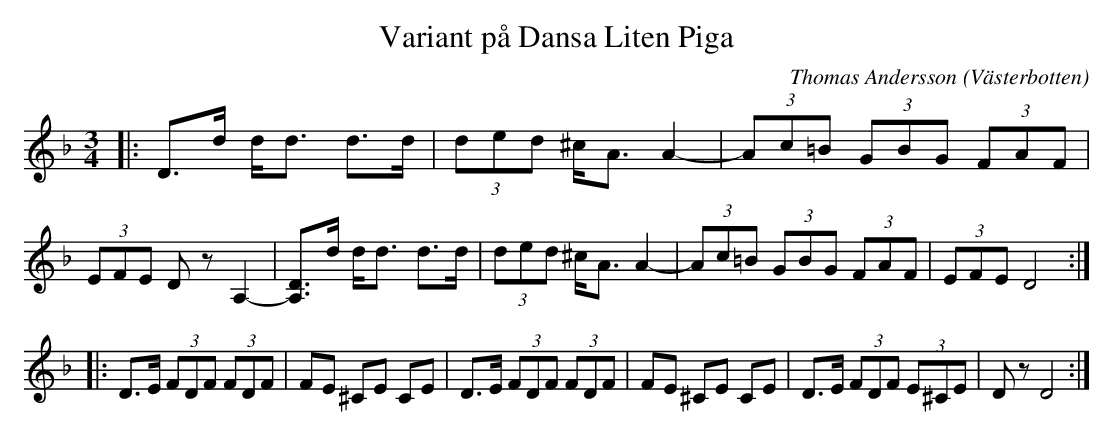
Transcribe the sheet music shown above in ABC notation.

X:1
T:Variant på Dansa Liten Piga
O:Västerbotten
C:Thomas Andersson
M:3/4
L:1/8
K:Dm
|: D>d d<d d>d | (3ded ^c<A A2- | (3Ac=B (3GBG (3FAF | (3EFE Dz A,2- |[DA,]>d d<d d>d | (3ded ^c<A A2- | (3Ac=B (3GBG (3FAF | (3EFE D4 :|
|:D>E (3FDF (3FDF | FE ^CE CE |D>E (3FDF (3FDF | FE ^CE CE |D>E (3FDF (3E^CE | Dz D4 :|
